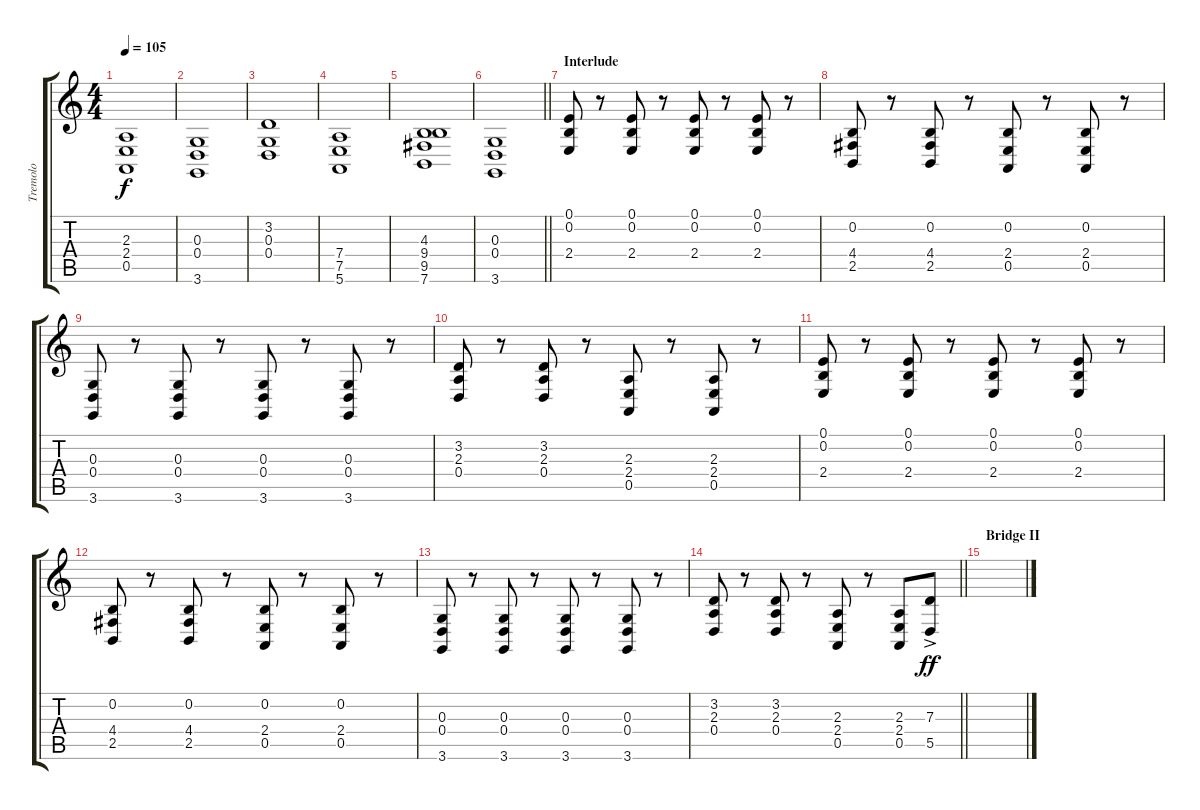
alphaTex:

\track ("Tremolo" "Tremolo") {instrument tremolostrings}
\staff {score tabs}
\tuning (E4 B3 G3 D3 A2 E2) {hide}
\ts (4 4)
\tempo 105
\clef g2
\ks c
(2.3 2.4 0.5).1{dy f} |
(0.3 0.4 3.6).1 |
(3.2 0.3 0.4).1 |
(7.4 7.5 5.6).1 |
(4.3 9.4 9.5 7.6).1 |
\barLineRight lightlight
(0.3 0.4 3.6).1 |
\section ("" "Interlude")
(0.1 0.2 2.4).8 r.8 (0.1 0.2 2.4).8 r.8 (0.1 0.2 2.4).8 r.8 (0.1 0.2 2.4).8 r.8 |
(0.2 4.4 2.5).8 r.8 (0.2 4.4 2.5).8 r.8 (0.2 2.4 0.5).8 r.8 (0.2 2.4 0.5).8 r.8 |
(0.3 0.4 3.6).8 r.8 (0.3 0.4 3.6).8 r.8 (0.3 0.4 3.6).8 r.8 (0.3 0.4 3.6).8 r.8 |
(3.2 2.3 0.4).8 r.8 (3.2 2.3 0.4).8 r.8 (2.3 2.4 0.5).8 r.8 (2.3 2.4 0.5).8 r.8 |
(0.1 0.2 2.4).8 r.8 (0.1 0.2 2.4).8 r.8 (0.1 0.2 2.4).8 r.8 (0.1 0.2 2.4).8 r.8 |
(0.2 4.4 2.5).8 r.8 (0.2 4.4 2.5).8 r.8 (0.2 2.4 0.5).8 r.8 (0.2 2.4 0.5).8 r.8 |
(0.3 0.4 3.6).8 r.8 (0.3 0.4 3.6).8 r.8 (0.3 0.4 3.6).8 r.8 (0.3 0.4 3.6).8 r.8 |
\barLineRight lightlight
(3.2 2.3 0.4).8 r.8 (3.2 2.3 0.4).8 r.8 (2.3 2.4 0.5).8 r.8 (2.3 2.4 0.5).8 (7.3 5.5{ac}).8{dy ff} |
\section ("" "Bridge II")
